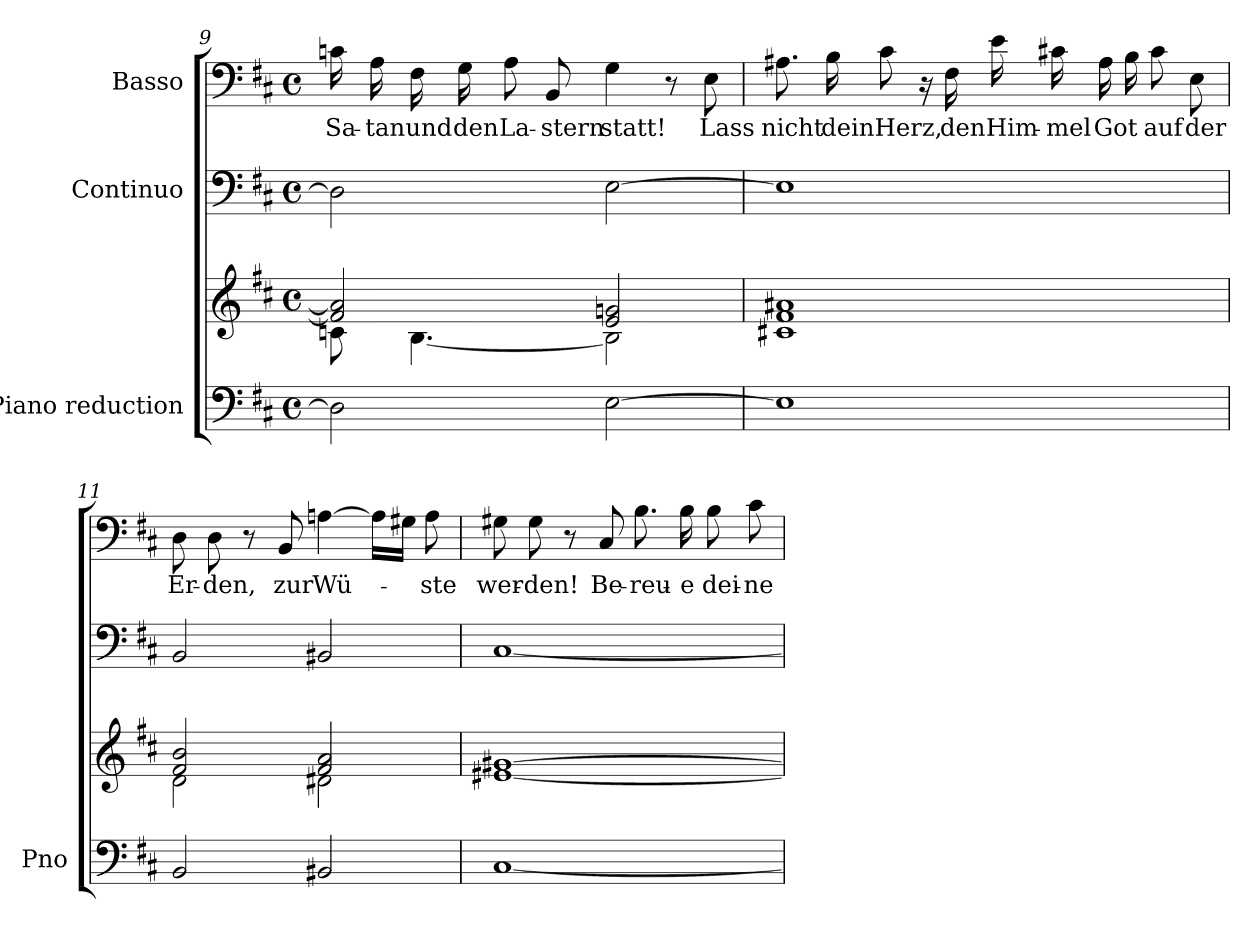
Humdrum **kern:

**kern	**kern	**kern	**kern	**text
*part3	*part3	*part2	*part1	*part1
*staff4	*staff3	*staff2	*staff1	*staff1
*I"Piano reduction	*	*I"Continuo	*I"Basso	*
*I'Pno	*	*	*	*
!!LO:LB:g=z
*clefF4	*clefG2	*clefF4	*clefF4	*
*k[f#c#]	*k[f#c#]	*k[f#c#]	*k[f#c#]	*
*M4/4	*M4/4	*M4/4	*M4/4	*
*met(c)	*met(c)	*met(c)	*met(c)	*
=9	=9	=9	=9	=9
*	*^	*	*	*
!	!	!	!	!	!LO:LY:b
2D#\]	2f#/] 2a/]	8cn\	2D#\]	16cn\	Sa-
!	!	!	!	!	!LO:LY:b
.	.	.	.	16A\	-tan
!	!	!	!	!	!LO:LY:b
.	.	[4.B\	.	16F#\	und
!	!	!	!	!	!LO:LY:b
.	.	.	.	16G\	den
!	!	!	!	!	!LO:LY:b
.	.	.	.	8A\	La-
!	!	!	!	!	!LO:LY:b
.	.	.	.	8BB/	-stern
!	!	!	!	!	!LO:LY:b
[2E\	2e/ 2gn/	2B\]	[2E\	4G\	statt!
.	.	.	.	8r	.
!	!	!	!	!	!LO:LY:b
.	.	.	.	8E\	Lass
*	*v	*v	*	*	*
=10	=10	=10	=10	=10
!	!	!	!	!LO:LY:b
1E]	1c#X 1f# 1a#X	1E]	8.A#X\	nicht
!	!	!	!	!LO:LY:b
.	.	.	16B\	dein
!	!	!	!	!LO:LY:b
.	.	.	8c#\	Herz,
.	.	.	16r	.
!	!	!	!	!LO:LY:b
.	.	.	16F#\	den
!	!	!	!	!LO:LY:b
.	.	.	16e\	Him-
!	!	!	!	!LO:LY:b
.	.	.	16c#X\	-mel
!	!	!	!	!LO:LY:b
.	.	.	16A#\	Got
.	.	.	16B\	.
!	!	!	!	!LO:LY:b
.	.	.	8c#\	auf
!	!	!	!	!LO:LY:b
.	.	.	8E\	der
=11	=11	=11	=11	=11
*	*^	*	*	*
!	!	!	!	!	!LO:LY:b
2BB/	2f#/ 2b/	2d\	2BB/	8D\	Er-
!	!	!	!	!	!LO:LY:b
.	.	.	.	8D\	-den,
.	.	.	.	8r	.
!	!	!	!	!	!LO:LY:b
.	.	.	.	8BB/	zur
!	!	!	!	!	!LO:LY:b
2BB#X/	2f#/ 2a/	2d#X\	2BB#X/	[4An\	Wü-
.	.	.	.	16A\LL]	.
.	.	.	.	16G#X\JJ	.
!	!	!	!	!	!LO:LY:b
.	.	.	.	8A\	-ste
*	*v	*v	*	*	*
=12	=12	=12	=12	=12
!	!	!	!	!LO:LY:b
[1C#	[1e#X [1g#X	[1C#	8G#X\	wer-
!	!	!	!	!LO:LY:b
.	.	.	8G#\	-den!
.	.	.	8r	.
!	!	!	!	!LO:LY:b
.	.	.	8C#/	Be-
!	!	!	!	!LO:LY:b
.	.	.	8.B\	-reu-
!	!	!	!	!LO:LY:b
.	.	.	16B\	-e
!	!	!	!	!LO:LY:b
.	.	.	8B\	dei-
!	!	!	!	!LO:LY:b
.	.	.	8c#\	-ne
=	=	=	=	=
*-	*-	*-	*-	*-
